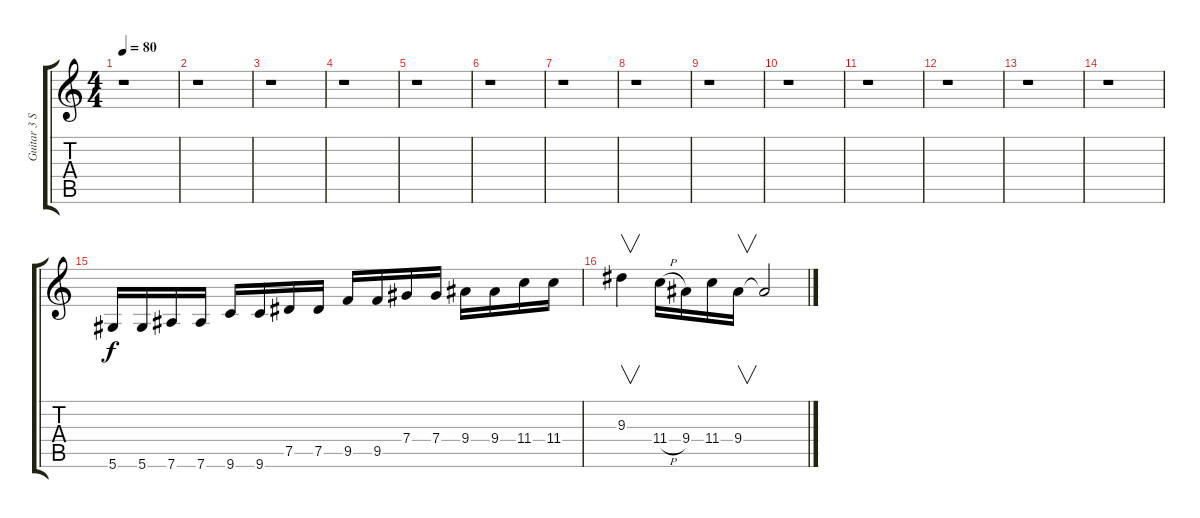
\track ("Guitar 3 Solo" "Guitar 3 S") {instrument overdrivenguitar}
\staff {score tabs}
\tuning (Eb4 Bb3 Gb3 Db3 Ab2 Eb2) {hide}
\ts (4 4)
\tempo 80
\clef g2
\ks c
r.1{dy f} |
r.1 |
r.1 |
r.1 |
r.1 |
r.1 |
r.1 |
r.1 |
r.1 |
r.1 |
r.1 |
r.1 |
r.1 |
r.1 |
5.6.16 5.6.16 7.6.16 7.6.16 9.6.16 9.6.16 7.5.16 7.5.16 9.5.16 9.5.16 7.4.16 7.4.16 9.4.16 9.4.16 11.4.16 11.4.16 |
9.3.4{v} 11.4{h}.16 9.4.16 11.4.16 9.4.16{v} 9.4{t}.2
